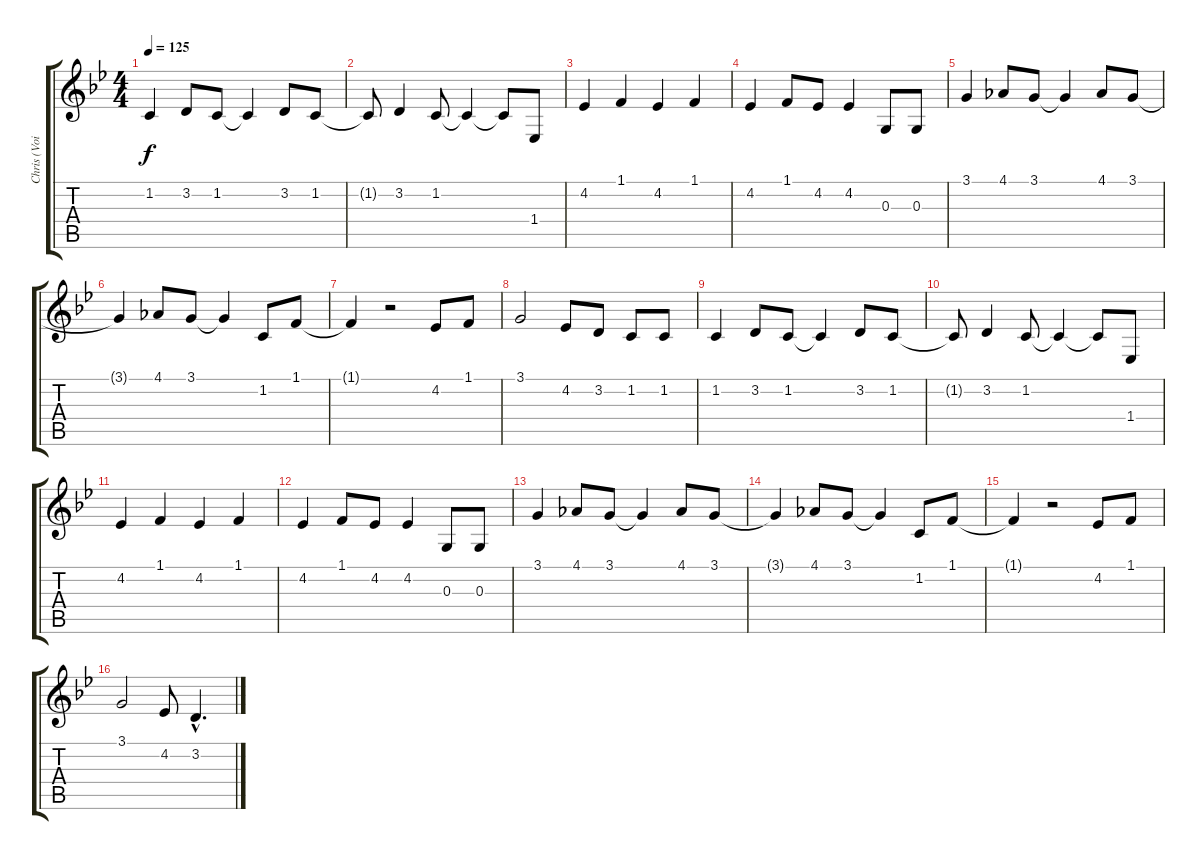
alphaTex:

\track ("Chris (Voice)" "Chris (Voi") {instrument synthbrass2}
\staff {score tabs}
\tuning (E4 B3 G3 D3 A2 E2) {hide}
\ts (4 4)
\tempo 125
\clef g2
\ks bb
1.2.4{dy f} 3.2.8 1.2.8 1.2{t}.4 3.2.8 1.2.8 |
1.2{t}.8 3.2.4 1.2.8 1.2{t}.4 1.2{t}.8 1.4.8 |
4.2.4 1.1.4 4.2.4 1.1.4 |
4.2.4 1.1.8 4.2.8 4.2.4 0.3.8 0.3.8 |
3.1.4 4.1.8 3.1.8 3.1{t}.4 4.1.8 3.1.8 |
3.1{t}.4 4.1.8 3.1.8 3.1{t}.4 1.2.8 1.1.8 |
1.1{t}.4 r.2 4.2.8 1.1.8 |
3.1.2 4.2.8 3.2.8 1.2.8 1.2.8 |
1.2.4 3.2.8 1.2.8 1.2{t}.4 3.2.8 1.2.8 |
1.2{t}.8 3.2.4 1.2.8 1.2{t}.4 1.2{t}.8 1.4.8 |
4.2.4 1.1.4 4.2.4 1.1.4 |
4.2.4 1.1.8 4.2.8 4.2.4 0.3.8 0.3.8 |
3.1.4 4.1.8 3.1.8 3.1{t}.4 4.1.8 3.1.8 |
3.1{t}.4 4.1.8 3.1.8 3.1{t}.4 1.2.8 1.1.8 |
1.1{t}.4 r.2 4.2.8 1.1.8 |
3.1.2 4.2.8 3.2{hac}.4{d}
